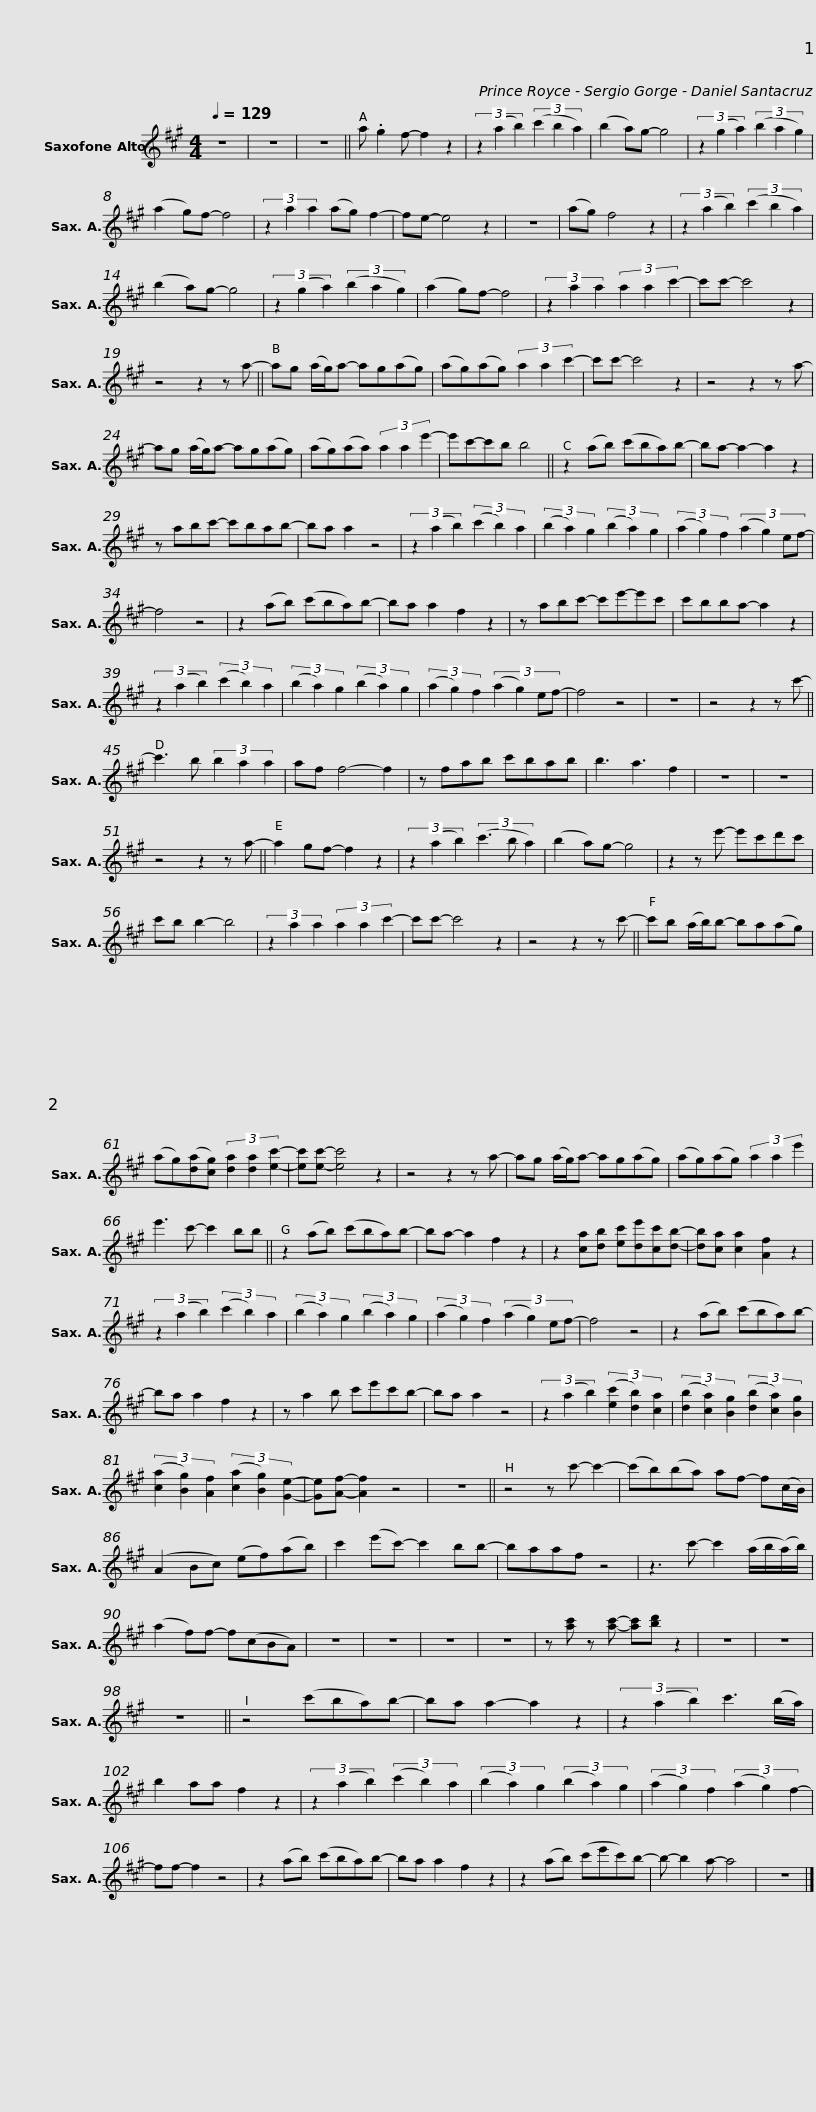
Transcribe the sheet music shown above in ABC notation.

X:1
L:1/8
Q:1/4=129
M:4/4
I:linebreak $
K:none
V:1 treble transpose=-9
V:1
[K:A] z8 | z8 | z8 || a .g2 f- f2 z2 | (3z2 (a2 b2) (3(c'2 b2 a2) | %5
 (b2 a)g- g4 | (3z2 (g2 a2) (3(b2 a2 g2) | (a2 g)f- f4 | (3z2 a2 a2 (ag) f2- |$ fe- e4 z2 | %10
 z8 | (ag) f4 z2 | (3z2 (a2 b2) (3(c'2 b2 a2) | (b2 a)g- g4 | (3z2 (g2 a2) (3(b2 a2 g2) | %15
 (a2 g)f- f4 |$ (3z2 a2 a2 (3a2 a2 c'2- | c'c'- c'4 z2 | z4 z2 z a- || ag (a/g/)a- ag(ag) | %20
 (ag)(ag) (3a2 a2 c'2- | c'c'- c'4 z2 |$ z4 z2 z a- | ag (a/g/)a- ag(ag) | (ag)(aa) (3a2 a2 e'2- | %25
 e'c'-c'b b4 || z2 (ab) (c'ba)b- |$ ba- a2- a2 z2 | z abc'- c'bab- | ba a2 z4 | %30
 (3z2 (a2 b2) (3(c'2 b2) a2 | (3(b2 a2) g2 (3(b2 a2) g2 |$ (3(a2 g2) f2 (3:2:4(a2 g2) ef- | f4 z4 | z2 (ab) (c'ba)b- | %35
 ba a2 f2 z2 | z abc'- c'e'-e'c' | c'bba- a2 z2 |$ (3z2 (a2 b2) (3(c'2 b2) a2 | (3(b2 a2) g2 (3(b2 a2) g2 | %40
 (3(a2 g2) f2 (3:2:4(a2 g2) ef- | f4 z4 | z8 | z4 z2 z c'- || c'3 b (3b2 a2 a2 |$ %45
 af f4- f2 | z fab c'bab | b3 a3 f2 | z8 | z8 | %50
 z4 z2 z a- || a2 gf- f2 z2 | (3z2 (a2 b2) (3(c'3 b a2) |$ (b2 a)g- g4 | z2 z e'- e'c'd'c' | %55
 c'b b2- b4 | (3z2 a2 a2 (3a2 a2 c'2- | c'c'- c'4 z2 | z4 z2 z c'- ||$ c'b (a/b/)b- ba(ag) | %60
 (ag)([da][cg]) (3[da]2 [da]2 [ec']2- | [ec'][ec']- [ec']4 z2 | z4 z2 z a- | ag (a/g/)a- ag(ag) |$ (ag)(ag) (3a2 a2 e'2 | %65
 e'3 c'- c'2 bb || z2 (ab) (c'ba)b- | ba- a2 f2 z2 | z2 [ca][db] [ec'][de'][cc'][db]- |$ [db][ca] [ca]2 [Af]2 z2 | %70
 (3z2 (a2 b2) (3(c'2 b2) a2 | (3(b2 a2) g2 (3(b2 a2) g2 | (3(a2 g2) f2 (3:2:4(a2 g2) ef- | f4 z4 | z2 (ab) (c'ba)b- |$ %75
 ba a2 f2 z2 | z a2 b c'e'c'b- | ba a2 z4 | (3z2 (a2 b2) (3([ec']2 [db]2) [ca]2 | (3([db]2 [ca]2) [Bg]2 (3([db]2 [ca]2) [Bg]2 | %80
 (3([ca]2 [Bg]2) [Af]2 (3([ca]2 [Bg]2) [Ge]2- |$ [Ge][Af]- [Af]2 z4 | z8 || z4 z c'- c'2- | (c'b)(ba) af- f(c/B/) | %85
 (A2 Bc) (ef)(ab) | c'2 (e'c'-) c'2 bb- |$ baaf z4 | z3 c'- c'2 (a/b/(a/)b/) | (a2 f)f- f(cBA) | %90
 z8 | z8 | z8 | z8 | z [ac'] z [ac']- [ac'][bd'] z2 | %95
 z8 | z8 | z8 || z4 (c'ba)b- |$ ba a2- a2 z2 | %100
 (3z2 (a2 b2) c'3 (b/a/) | b2 aa f2 z2 | (3z2 (a2 b2) (3(c'2 b2) a2 | (3(b2 a2) g2 (3(b2 a2) g2 | (3(a2 g2) f2 (3(a2 g2) f2- |$ %105
 ff- f2 z4 | z2 (ab) (c'ba)b- | ba a2 f2 z2 | z2 (ab) (c'e'c')b- | b- b2 a- a4 | %110
 z8 |] %111
